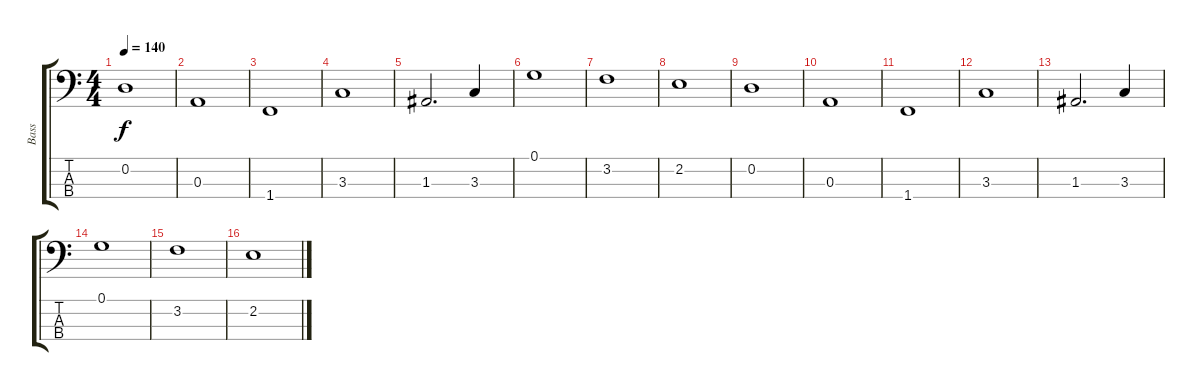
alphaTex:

\track ("Bass" "Bass") {instrument electricbassfinger}
\staff {score tabs}
\tuning (G2 D2 A1 E1) {hide}
\ts (4 4)
\tempo 140
\clef f4
\ks c
0.2.1{dy f} |
0.3.1 |
1.4.1 |
3.3.1 |
1.3.2{d} 3.3.4 |
0.1.1 |
3.2.1 |
2.2.1 |
0.2.1 |
0.3.1 |
1.4.1 |
3.3.1 |
1.3.2{d} 3.3.4 |
0.1.1 |
3.2.1 |
2.2.1
